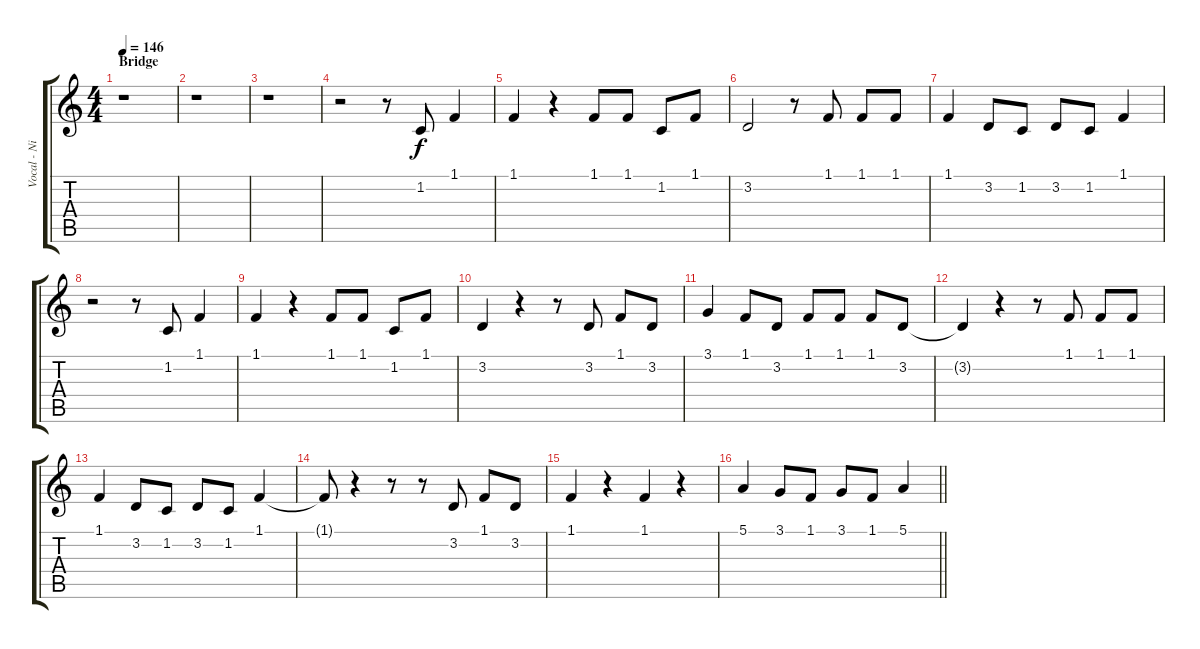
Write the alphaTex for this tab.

\track ("Vocal - Nikola" "Vocal - Ni") {instrument flute}
\staff {score tabs}
\tuning (E4 B3 G3 D3 A2 E2) {hide}
\ts (4 4)
\section ("" "Bridge")
\tempo 146
\clef g2
\ks c
r.1{dy f} |
r.1 |
r.1 |
r.2 r.8 1.2.8 1.1.4 |
1.1.4 r.4 1.1.8 1.1.8 1.2.8 1.1.8 |
3.2.2 r.8 1.1.8 1.1.8 1.1.8 |
1.1.4 3.2.8 1.2.8 3.2.8 1.2.8 1.1.4 |
r.2 r.8 1.2.8 1.1.4 |
1.1.4 r.4 1.1.8 1.1.8 1.2.8 1.1.8 |
3.2.4 r.4 r.8 3.2.8 1.1.8 3.2.8 |
3.1.4 1.1.8 3.2.8 1.1.8 1.1.8 1.1.8 3.2.8 |
3.2{t}.4 r.4 r.8 1.1.8 1.1.8 1.1.8 |
1.1.4 3.2.8 1.2.8 3.2.8 1.2.8 1.1.4 |
1.1{t}.8 r.4 r.8 r.8 3.2.8 1.1.8 3.2.8 |
1.1.4 r.4 1.1.4 r.4 |
\barLineRight lightlight
5.1.4 3.1.8 1.1.8 3.1.8 1.1.8 5.1.4
